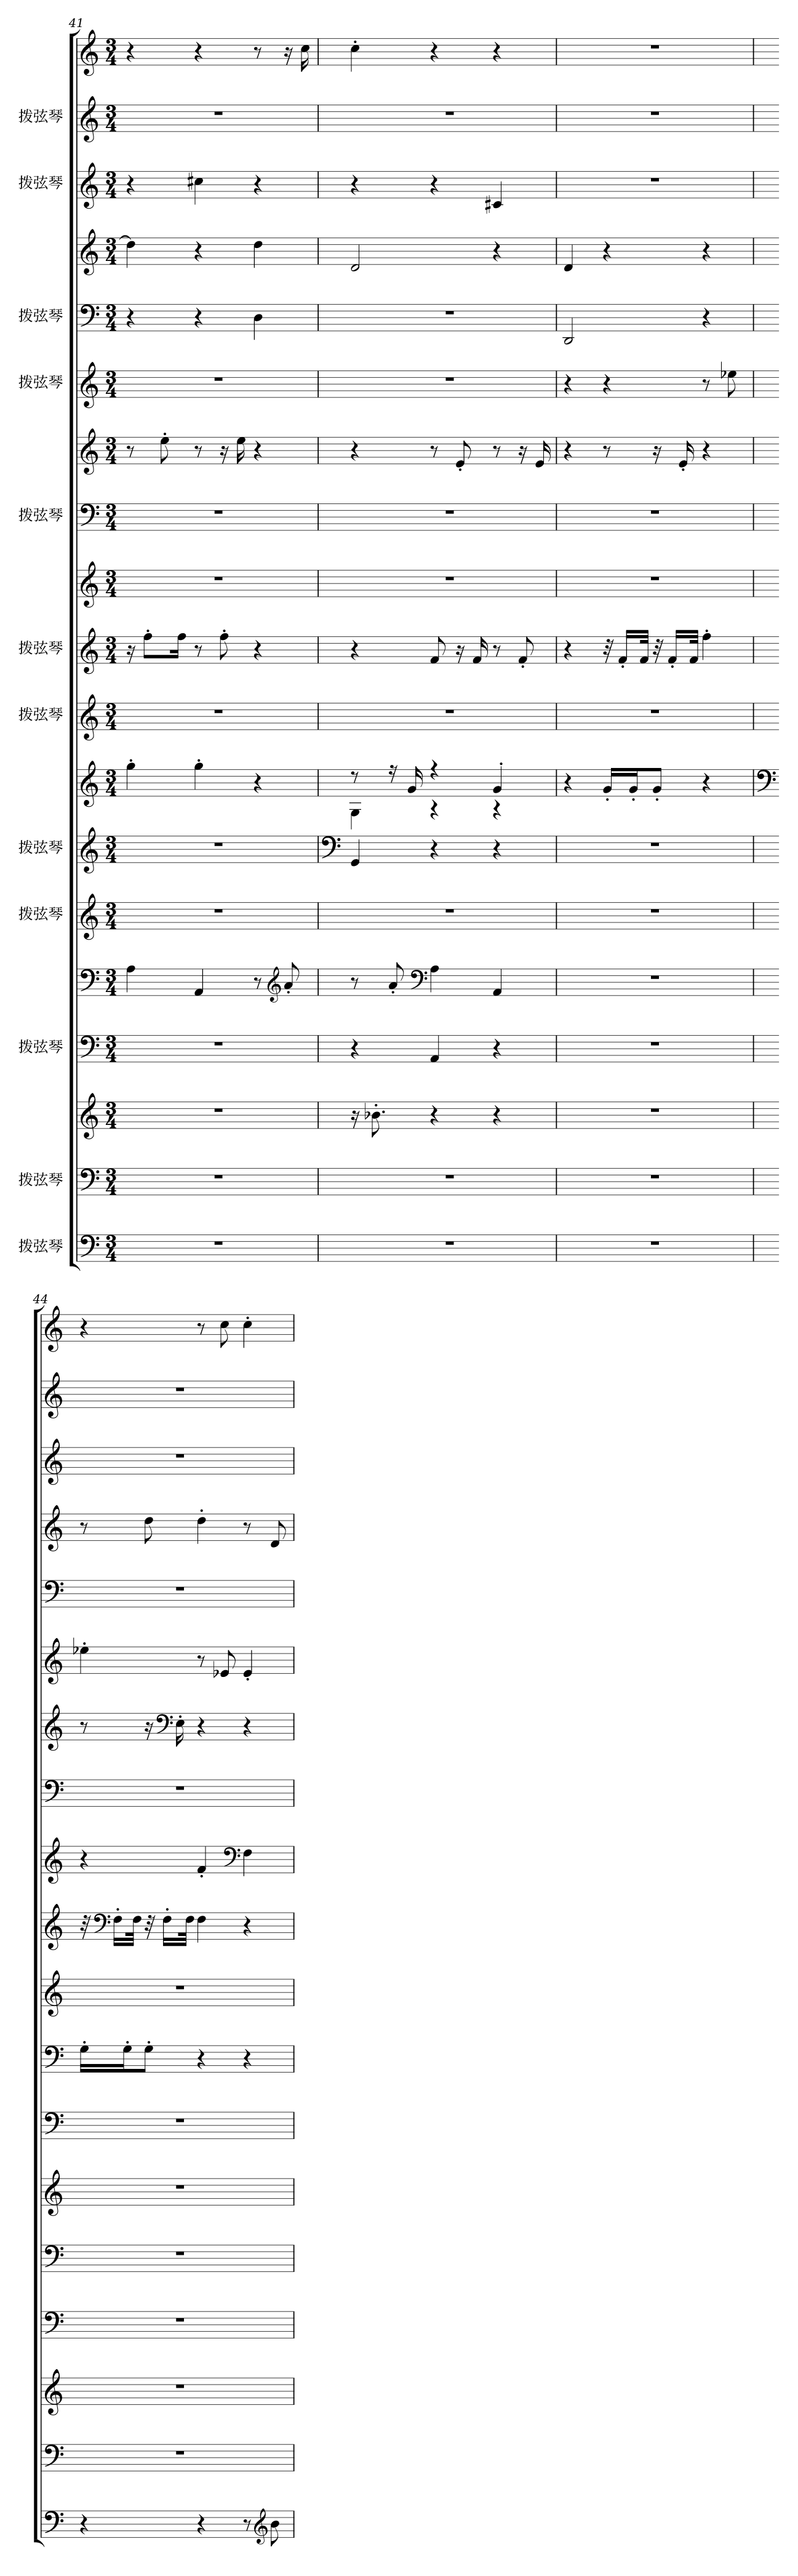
**kern	**kern	**kern	**kern	**kern	**kern	**kern	**kern	**kern	**kern	**kern	**kern	**kern	**kern	**kern	**kern	**kern	**kern	**kern
*part12	*part11	*part11	*part10	*part10	*part9	*part8	*part8	*part7	*part6	*part6	*part5	*part5	*part4	*part3	*part3	*part2	*part1	*part1
*staff19	*staff18	*staff17	*staff16	*staff15	*staff14	*staff13	*staff12	*staff11	*staff10	*staff9	*staff8	*staff7	*staff6	*staff5	*staff4	*staff3	*staff2	*staff1
*I"拨弦琴	*I"拨弦琴	*	*I"拨弦琴	*	*I"拨弦琴	*I"拨弦琴	*	*I"拨弦琴	*I"拨弦琴	*	*I"拨弦琴	*	*I"拨弦琴	*I"拨弦琴	*	*I"拨弦琴	*I"拨弦琴	*
*clefF4	*clefF4	*clefG2	*clefF4	*clefF4	*clefG2	*clefG2	*clefG2	*clefG2	*clefG2	*clefG2	*clefF4	*clefG2	*clefG2	*clefF4	*clefG2	*clefG2	*clefG2	*clefG2
*k[]	*k[]	*k[]	*k[]	*k[]	*k[]	*k[]	*k[]	*k[]	*k[]	*k[]	*k[]	*k[]	*k[]	*k[]	*k[]	*k[]	*k[]	*k[]
*M3/4	*M3/4	*M3/4	*M3/4	*M3/4	*M3/4	*M3/4	*M3/4	*M3/4	*M3/4	*M3/4	*M3/4	*M3/4	*M3/4	*M3/4	*M3/4	*M3/4	*M3/4	*M3/4
=41	=41	=41	=41	=41	=41	=41	=41	=41	=41	=41	=41	=41	=41	=41	=41	=41	=41	=41
2.r	2.r	2.r	2.r	4A\	2.r	2.r	4gg'\	2.r	16r	2.r	2.r	8r	2.r	4r	4dd\]	4r	2.r	4r
.	.	.	.	.	.	.	.	.	8ff'\L	.	.	.	.	.	.	.	.	.
.	.	.	.	.	.	.	.	.	.	.	.	8ee'\	.	.	.	.	.	.
.	.	.	.	.	.	.	.	.	16ff\Jk	.	.	.	.	.	.	.	.	.
.	.	.	.	4AA/	.	.	4gg'\	.	8r	.	.	8r	.	4r	4r	4cc#X\	.	4r
.	.	.	.	.	.	.	.	.	8ff'\	.	.	16r	.	.	.	.	.	.
.	.	.	.	.	.	.	.	.	.	.	.	16ee\	.	.	.	.	.	.
.	.	.	.	8r	.	.	4r	.	4r	.	.	4r	.	4D\	4dd\	4r	.	8r
*	*	*	*	*clefG2	*	*	*	*	*	*	*	*	*	*	*	*	*	*
.	.	.	.	8a'/	.	.	.	.	.	.	.	.	.	.	.	.	.	16r
.	.	.	.	.	.	.	.	.	.	.	.	.	.	.	.	.	.	16cc\
=42	=42	=42	=42	=42	=42	=42	=42	=42	=42	=42	=42	=42	=42	=42	=42	=42	=42	=42
*	*	*	*	*	*	*clefF4	*	*	*	*	*	*	*	*	*	*	*	*
*	*	*	*	*	*	*	*^	*	*	*	*	*	*	*	*	*	*	*
2.r	2.r	16r	4r	8r	2.r	4GG/	8r	4G\	2.r	4r	2.r	2.r	4r	2.r	2.r	2d/	4r	2.r	4cc'\
.	.	8.b-X'\	.	.	.	.	.	.	.	.	.	.	.	.	.	.	.	.	.
.	.	.	.	8a'/	.	.	16r	.	.	.	.	.	.	.	.	.	.	.	.
.	.	.	.	.	.	.	16g/	.	.	.	.	.	.	.	.	.	.	.	.
*	*	*	*	*clefF4	*	*	*	*	*	*	*	*	*	*	*	*	*	*	*
.	.	4r	4AA/	4A\	.	4r	4r	4r	.	8f/	.	.	8r	.	.	.	4r	.	4r
.	.	.	.	.	.	.	.	.	.	16r	.	.	8e'/	.	.	.	.	.	.
.	.	.	.	.	.	.	.	.	.	16f/	.	.	.	.	.	.	.	.	.
.	.	4r	4r	4AA/	.	4r	4g'/	4r	.	8r	.	.	8r	.	.	4r	4c#X/	.	4r
.	.	.	.	.	.	.	.	.	.	8f'/	.	.	16r	.	.	.	.	.	.
.	.	.	.	.	.	.	.	.	.	.	.	.	16e/	.	.	.	.	.	.
*	*	*	*	*	*	*	*v	*v	*	*	*	*	*	*	*	*	*	*	*
!!LO:PB:g=z
=43	=43	=43	=43	=43	=43	=43	=43	=43	=43	=43	=43	=43	=43	=43	=43	=43	=43	=43
2.r	2.r	2.r	2.r	2.r	2.r	2.r	4r	2.r	4r	2.r	2.r	4r	4r	2DD/	4d/	2.r	2.r	2.r
.	.	.	.	.	.	.	16g'/LL	.	32r	.	.	8r	4r	.	4r	.	.	.
.	.	.	.	.	.	.	.	.	16f'/LL	.	.	.	.	.	.	.	.	.
.	.	.	.	.	.	.	16g'/J	.	.	.	.	.	.	.	.	.	.	.
.	.	.	.	.	.	.	.	.	32f/JJk	.	.	.	.	.	.	.	.	.
.	.	.	.	.	.	.	8g'/J	.	32r	.	.	16r	.	.	.	.	.	.
.	.	.	.	.	.	.	.	.	16f'/LL	.	.	.	.	.	.	.	.	.
.	.	.	.	.	.	.	.	.	.	.	.	16e'/	.	.	.	.	.	.
.	.	.	.	.	.	.	.	.	32f/JJk	.	.	.	.	.	.	.	.	.
.	.	.	.	.	.	.	4r	.	4ff'\	.	.	4r	8r	4r	4r	.	.	.
.	.	.	.	.	.	.	.	.	.	.	.	.	8ee-X\	.	.	.	.	.
=44	=44	=44	=44	=44	=44	=44	=44	=44	=44	=44	=44	=44	=44	=44	=44	=44	=44	=44
*	*	*	*	*	*	*	*clefF4	*	*	*	*	*	*	*	*	*	*	*
4r	2.r	2.r	2.r	2.r	2.r	2.r	16G'\LL	2.r	32r	4r	2.r	8r	4ee-X'\	2.r	8r	2.r	2.r	4r
*	*	*	*	*	*	*	*	*	*clefF4	*	*	*	*	*	*	*	*	*
.	.	.	.	.	.	.	.	.	16F'\LL	.	.	.	.	.	.	.	.	.
.	.	.	.	.	.	.	16G'\J	.	.	.	.	.	.	.	.	.	.	.
.	.	.	.	.	.	.	.	.	32F\JJk	.	.	.	.	.	.	.	.	.
.	.	.	.	.	.	.	8G'\J	.	32r	.	.	16r	.	.	8dd\	.	.	.
.	.	.	.	.	.	.	.	.	16F'\LL	.	.	.	.	.	.	.	.	.
*	*	*	*	*	*	*	*	*	*	*	*	*clefF4	*	*	*	*	*	*
.	.	.	.	.	.	.	.	.	.	.	.	16E'\	.	.	.	.	.	.
.	.	.	.	.	.	.	.	.	32F\JJk	.	.	.	.	.	.	.	.	.
4r	.	.	.	.	.	.	4r	.	4F\	4f'/	.	4r	8r	.	4dd'\	.	.	8r
.	.	.	.	.	.	.	.	.	.	.	.	.	8e-X/	.	.	.	.	8cc\
*	*	*	*	*	*	*	*	*	*	*clefF4	*	*	*	*	*	*	*	*
8r	.	.	.	.	.	.	4r	.	4r	4F\	.	4r	4e-'/	.	8r	.	.	4cc'\
*clefG2	*	*	*	*	*	*	*	*	*	*	*	*	*	*	*	*	*	*
8b\	.	.	.	.	.	.	.	.	.	.	.	.	.	.	8d/	.	.	.
=	=	=	=	=	=	=	=	=	=	=	=	=	=	=	=	=	=	=
*-	*-	*-	*-	*-	*-	*-	*-	*-	*-	*-	*-	*-	*-	*-	*-	*-	*-	*-
